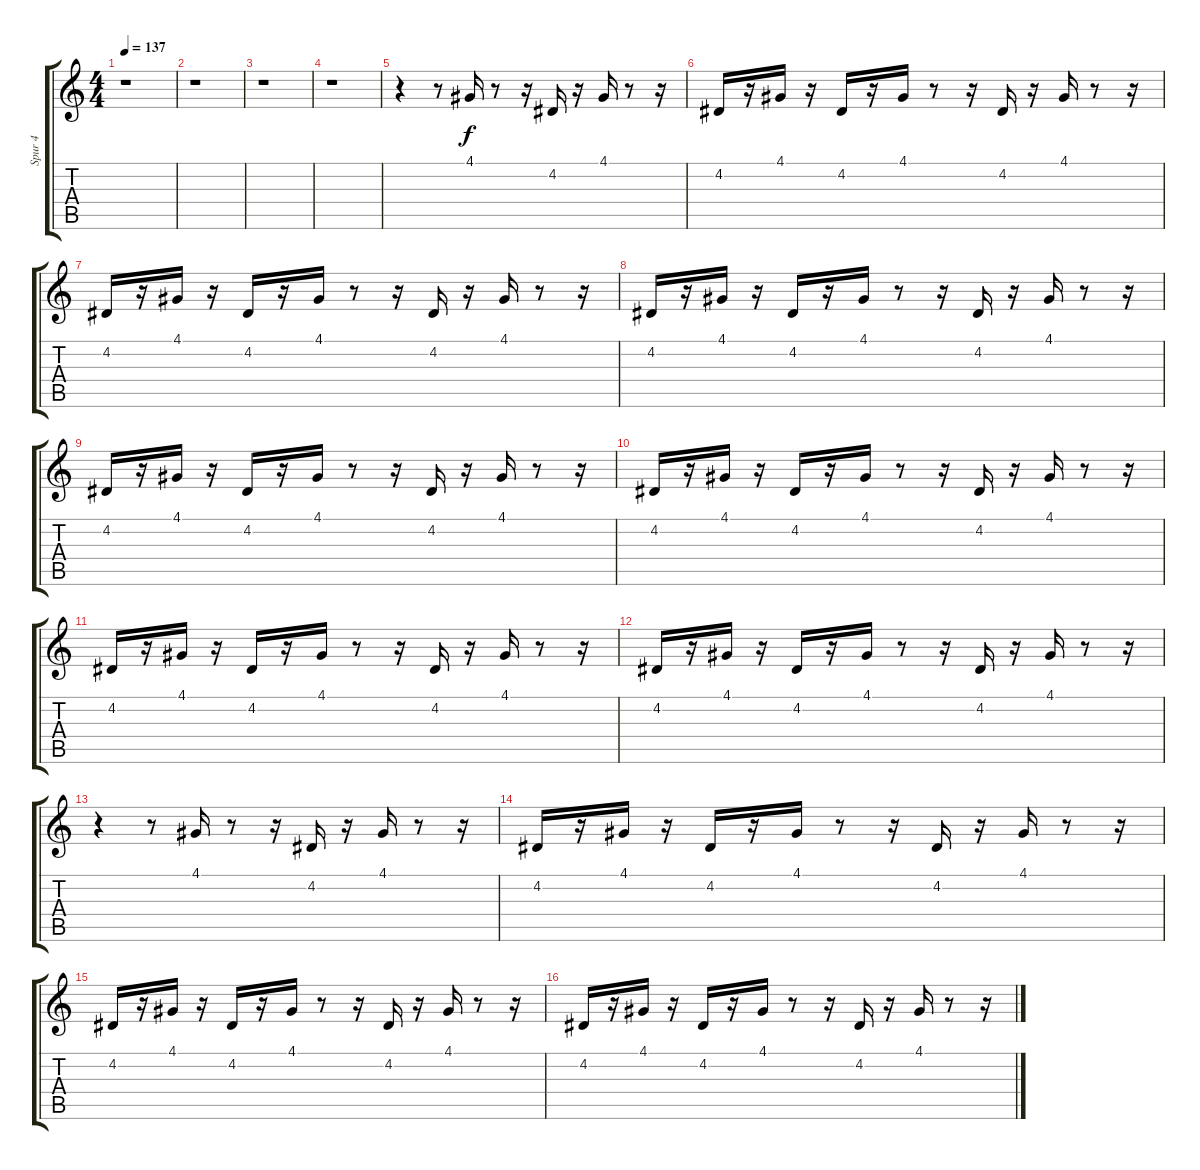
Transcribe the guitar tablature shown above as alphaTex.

\track ("Spur 4" "Spur 4") {instrument lead1square}
\staff {score tabs}
\tuning (E4 B3 G3 D3 A2 E2) {hide}
\ts (4 4)
\tempo 137
\clef g2
\ks c
r.1{dy f} |
r.1 |
r.1 |
r.1 |
r.4 r.8 4.1.16 r.8 r.16 4.2.16 r.16 4.1.16 r.8 r.16 |
4.2.16 r.16 4.1.16 r.16 4.2.16 r.16 4.1.16 r.8 r.16 4.2.16 r.16 4.1.16 r.8 r.16 |
4.2.16 r.16 4.1.16 r.16 4.2.16 r.16 4.1.16 r.8 r.16 4.2.16 r.16 4.1.16 r.8 r.16 |
4.2.16 r.16 4.1.16 r.16 4.2.16 r.16 4.1.16 r.8 r.16 4.2.16 r.16 4.1.16 r.8 r.16 |
4.2.16 r.16 4.1.16 r.16 4.2.16 r.16 4.1.16 r.8 r.16 4.2.16 r.16 4.1.16 r.8 r.16 |
4.2.16 r.16 4.1.16 r.16 4.2.16 r.16 4.1.16 r.8 r.16 4.2.16 r.16 4.1.16 r.8 r.16 |
4.2.16 r.16 4.1.16 r.16 4.2.16 r.16 4.1.16 r.8 r.16 4.2.16 r.16 4.1.16 r.8 r.16 |
4.2.16 r.16 4.1.16 r.16 4.2.16 r.16 4.1.16 r.8 r.16 4.2.16 r.16 4.1.16 r.8 r.16 |
r.4 r.8 4.1.16 r.8 r.16 4.2.16 r.16 4.1.16 r.8 r.16 |
4.2.16 r.16 4.1.16 r.16 4.2.16 r.16 4.1.16 r.8 r.16 4.2.16 r.16 4.1.16 r.8 r.16 |
4.2.16 r.16 4.1.16 r.16 4.2.16 r.16 4.1.16 r.8 r.16 4.2.16 r.16 4.1.16 r.8 r.16 |
4.2.16 r.16 4.1.16 r.16 4.2.16 r.16 4.1.16 r.8 r.16 4.2.16 r.16 4.1.16 r.8 r.16
